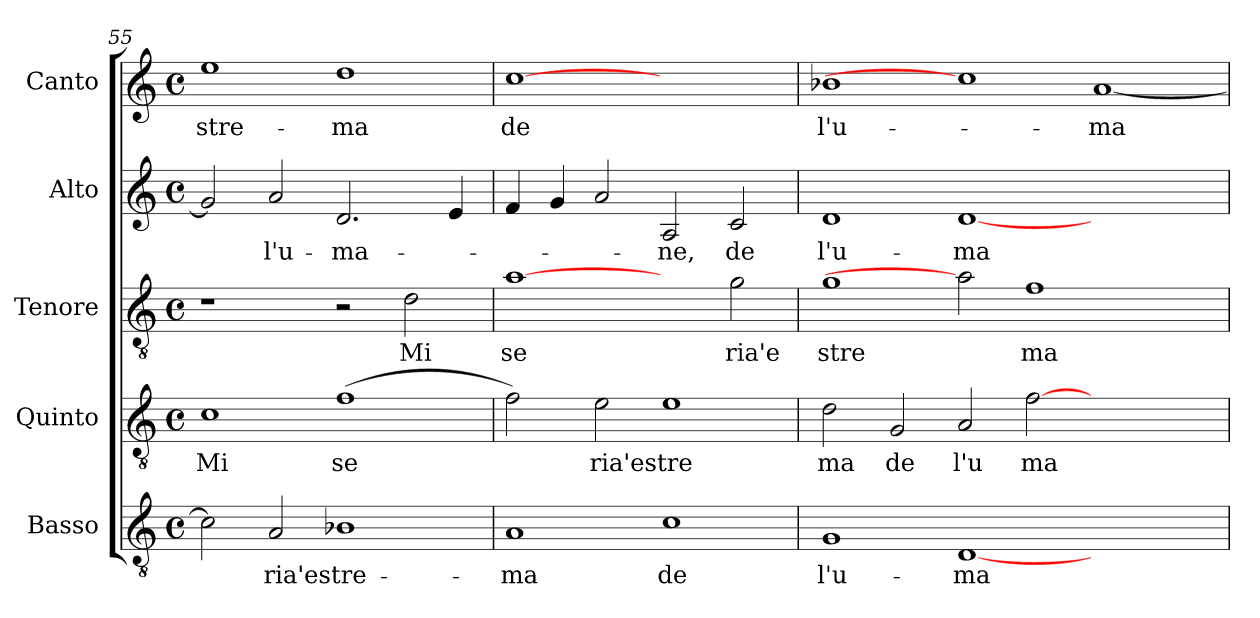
**kern	**text	**kern	**text	**kern	**text	**kern	**text	**kern	**text
*part5	*part5	*part4	*part4	*part3	*part3	*part2	*part2	*part1	*part1
*staff5	*staff5	*staff4	*staff4	*staff3	*staff3	*staff2	*staff2	*staff1	*staff1
*I"Basso	*	*I"Quinto	*	*I"Tenore	*	*I"Alto	*	*I"Canto	*
*clefGv2	*	*clefGv2	*	*clefGv2	*	*clefG2	*	*clefG2	*
*k[]	*	*	*	*	*	*	*	*	*
*C:	*	*	*	*	*	*	*	*	*
*M4/4	*	*M4/4	*	*M4/4	*	*M4/4	*	*M4/4	*
*met(c)	*	*met(c)	*	*met(c)	*	*met(c)	*	*met(c)	*
=55	=55	=55	=55	=55	=55	=55	=55	=55	=55
!	!	!	!LO:LY:b:cj	!	!	!	!	!	!LO:LY:b:cj
2c\]	.	1c	Mi	1r	.	2g/]	.	1ee	-stre-
!	!LO:LY:b:cj	!	!	!	!	!	!LO:LY:b:cj	!	!
2A/	-ria'estre-	.	.	.	.	2a/	l'u-	.	.
!	!	!	!LO:LY:b:cj	!	!	!	!LO:LY:b	!	!LO:LY:b:cj
1B-X	.	(>1f	se	2r	.	2.d/	-ma-	1dd	-ma
!	!	!	!	!	!LO:LY:b:cj	!	!	!	!
.	.	.	.	2d\	Mi	.	.	.	.
.	.	.	.	.	.	4e/	.	.	.
=56	=56	=56	=56	=56	=56	=56	=56	=56	=56
!	!LO:LY:b:cj	!	!	!	!LO:LY:b:cj	!	!	!	!LO:LY:b:cj
1A	-ma	2f\)	.	[1a	se	4f/	.	[1cc	de
.	.	.	.	.	.	4g/	.	.	.
!	!	!	!LO:LY:b:cj	!	!	!	!	!	!
.	.	2e\	ria'estre	.	.	2a/	.	.	.
!	!LO:LY:b:cj	!	!	!	!	!	!LO:LY:b:cj	!	!
1c	de	1e	.	2ryy	.	2A/	-ne,	1ryy	.
!	!	!	!	!	!LO:LY:b:cj	!	!LO:LY:b:cj	!	!
.	.	.	.	2g\	ria'e	2c/	de	.	.
=57	=57	=57	=57	=57	=57	=57	=57	=57	=57
!	!LO:LY:b:cj	!	!LO:LY:b:cj	!	!LO:LY:b:cj	!	!LO:LY:b:cj	!	!LO:LY:b:cj
1G	l'u-	2d\	ma	1g	stre	1d	l'u-	1b-X	l'u-
!	!	!	!LO:LY:b:cj	!	!	!	!	!	!
.	.	2G/	de	.	.	.	.	.	.
!	!LO:LY:b:cj	!	!LO:LY:b:cj	!	!	!	!LO:LY:b:cj	!	!
[<1D	-ma-	2A/	l'u	2a]	.	[<1d	-ma-	1cc]	.
!	!	!	!LO:LY:b	!	!LO:LY:b:cj	!	!	!	!
.	.	[>2f\	ma	1f	ma	.	.	.	.
!	!	!	!	!	!	!	!	!	!LO:LY:b:cj
1ryy	.	1ryy	.	.	.	1ryy	.	[<1a	-ma-
.	.	.	.	2ryy	.	.	.	.	.
=	=	=	=	=	=	=	=	=	=
*-	*-	*-	*-	*-	*-	*-	*-	*-	*-
